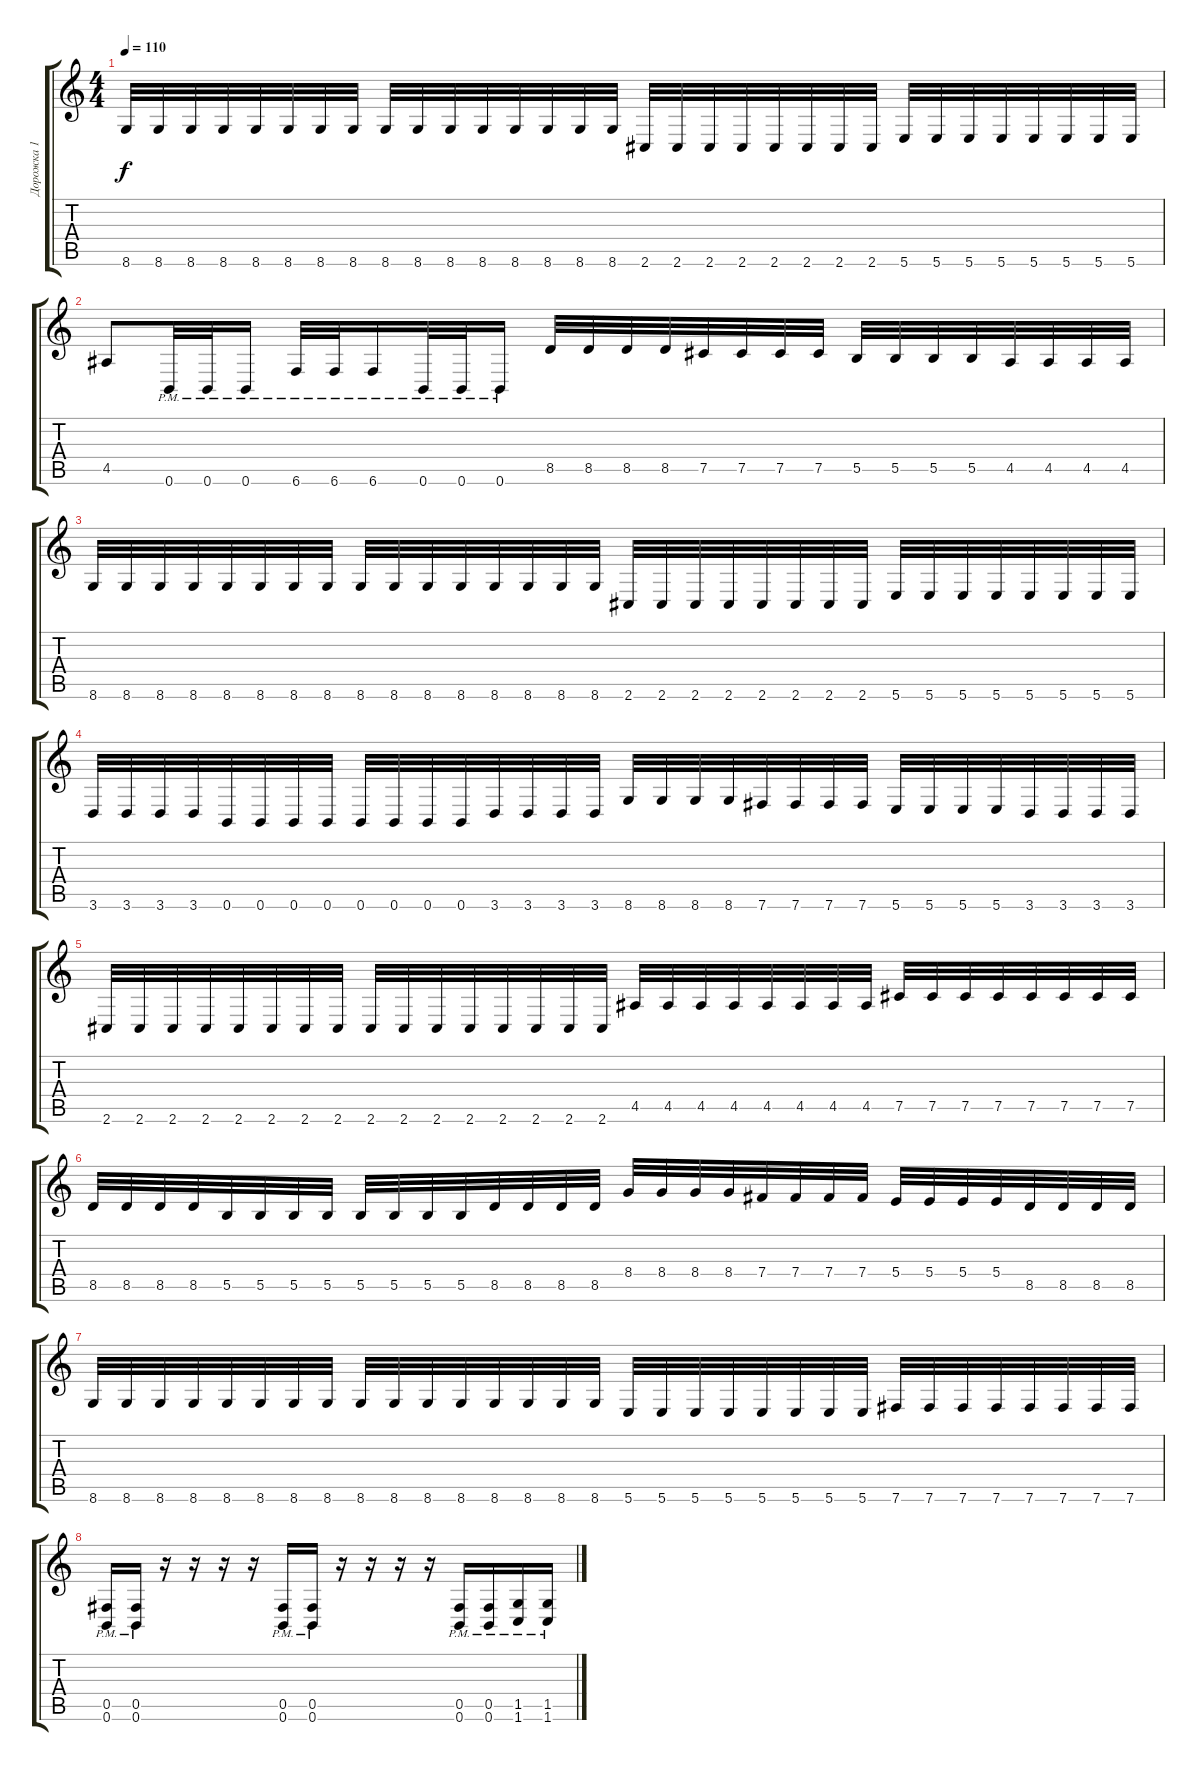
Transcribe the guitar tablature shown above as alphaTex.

\track ("Дорожка 1" "Дорожка 1") {instrument distortionguitar}
\staff {score tabs}
\tuning (Db4 Ab3 E3 B2 Gb2 B1) {hide}
\ts (4 4)
\tempo 110
\clef g2
\ks c
8.6.32{dy f} 8.6.32 8.6.32 8.6.32 8.6.32 8.6.32 8.6.32 8.6.32 8.6.32 8.6.32 8.6.32 8.6.32 8.6.32 8.6.32 8.6.32 8.6.32 2.6.32 2.6.32 2.6.32 2.6.32 2.6.32 2.6.32 2.6.32 2.6.32 5.6.32 5.6.32 5.6.32 5.6.32 5.6.32 5.6.32 5.6.32 5.6.32 |
4.5.8 0.6{pm}.32 0.6{pm}.32 0.6{pm}.16 6.6{pm}.32 6.6{pm}.32 6.6{pm}.16 0.6{pm}.32 0.6{pm}.32 0.6{pm}.16 8.5.32 8.5.32 8.5.32 8.5.32 7.5.32 7.5.32 7.5.32 7.5.32 5.5.32 5.5.32 5.5.32 5.5.32 4.5.32 4.5.32 4.5.32 4.5.32 |
8.6.32 8.6.32 8.6.32 8.6.32 8.6.32 8.6.32 8.6.32 8.6.32 8.6.32 8.6.32 8.6.32 8.6.32 8.6.32 8.6.32 8.6.32 8.6.32 2.6.32 2.6.32 2.6.32 2.6.32 2.6.32 2.6.32 2.6.32 2.6.32 5.6.32 5.6.32 5.6.32 5.6.32 5.6.32 5.6.32 5.6.32 5.6.32 |
3.6.32 3.6.32 3.6.32 3.6.32 0.6.32 0.6.32 0.6.32 0.6.32 0.6.32 0.6.32 0.6.32 0.6.32 3.6.32 3.6.32 3.6.32 3.6.32 8.6.32 8.6.32 8.6.32 8.6.32 7.6.32 7.6.32 7.6.32 7.6.32 5.6.32 5.6.32 5.6.32 5.6.32 3.6.32 3.6.32 3.6.32 3.6.32 |
2.6.32 2.6.32 2.6.32 2.6.32 2.6.32 2.6.32 2.6.32 2.6.32 2.6.32 2.6.32 2.6.32 2.6.32 2.6.32 2.6.32 2.6.32 2.6.32 4.5.32 4.5.32 4.5.32 4.5.32 4.5.32 4.5.32 4.5.32 4.5.32 7.5.32 7.5.32 7.5.32 7.5.32 7.5.32 7.5.32 7.5.32 7.5.32 |
8.5.32 8.5.32 8.5.32 8.5.32 5.5.32 5.5.32 5.5.32 5.5.32 5.5.32 5.5.32 5.5.32 5.5.32 8.5.32 8.5.32 8.5.32 8.5.32 8.4.32 8.4.32 8.4.32 8.4.32 7.4.32 7.4.32 7.4.32 7.4.32 5.4.32 5.4.32 5.4.32 5.4.32 8.5.32 8.5.32 8.5.32 8.5.32 |
8.6.32 8.6.32 8.6.32 8.6.32 8.6.32 8.6.32 8.6.32 8.6.32 8.6.32 8.6.32 8.6.32 8.6.32 8.6.32 8.6.32 8.6.32 8.6.32 5.6.32 5.6.32 5.6.32 5.6.32 5.6.32 5.6.32 5.6.32 5.6.32 7.6.32 7.6.32 7.6.32 7.6.32 7.6.32 7.6.32 7.6.32 7.6.32 |
(0.5{pm} 0.6).16 (0.5{pm} 0.6).16 r.16 r.16 r.16 r.16 (0.5{pm} 0.6).16 (0.5{pm} 0.6).16 r.16 r.16 r.16 r.16 (0.5{pm} 0.6).16 (0.5{pm} 0.6).16 (1.5{pm} 1.6).16 (1.5{pm} 1.6).16
